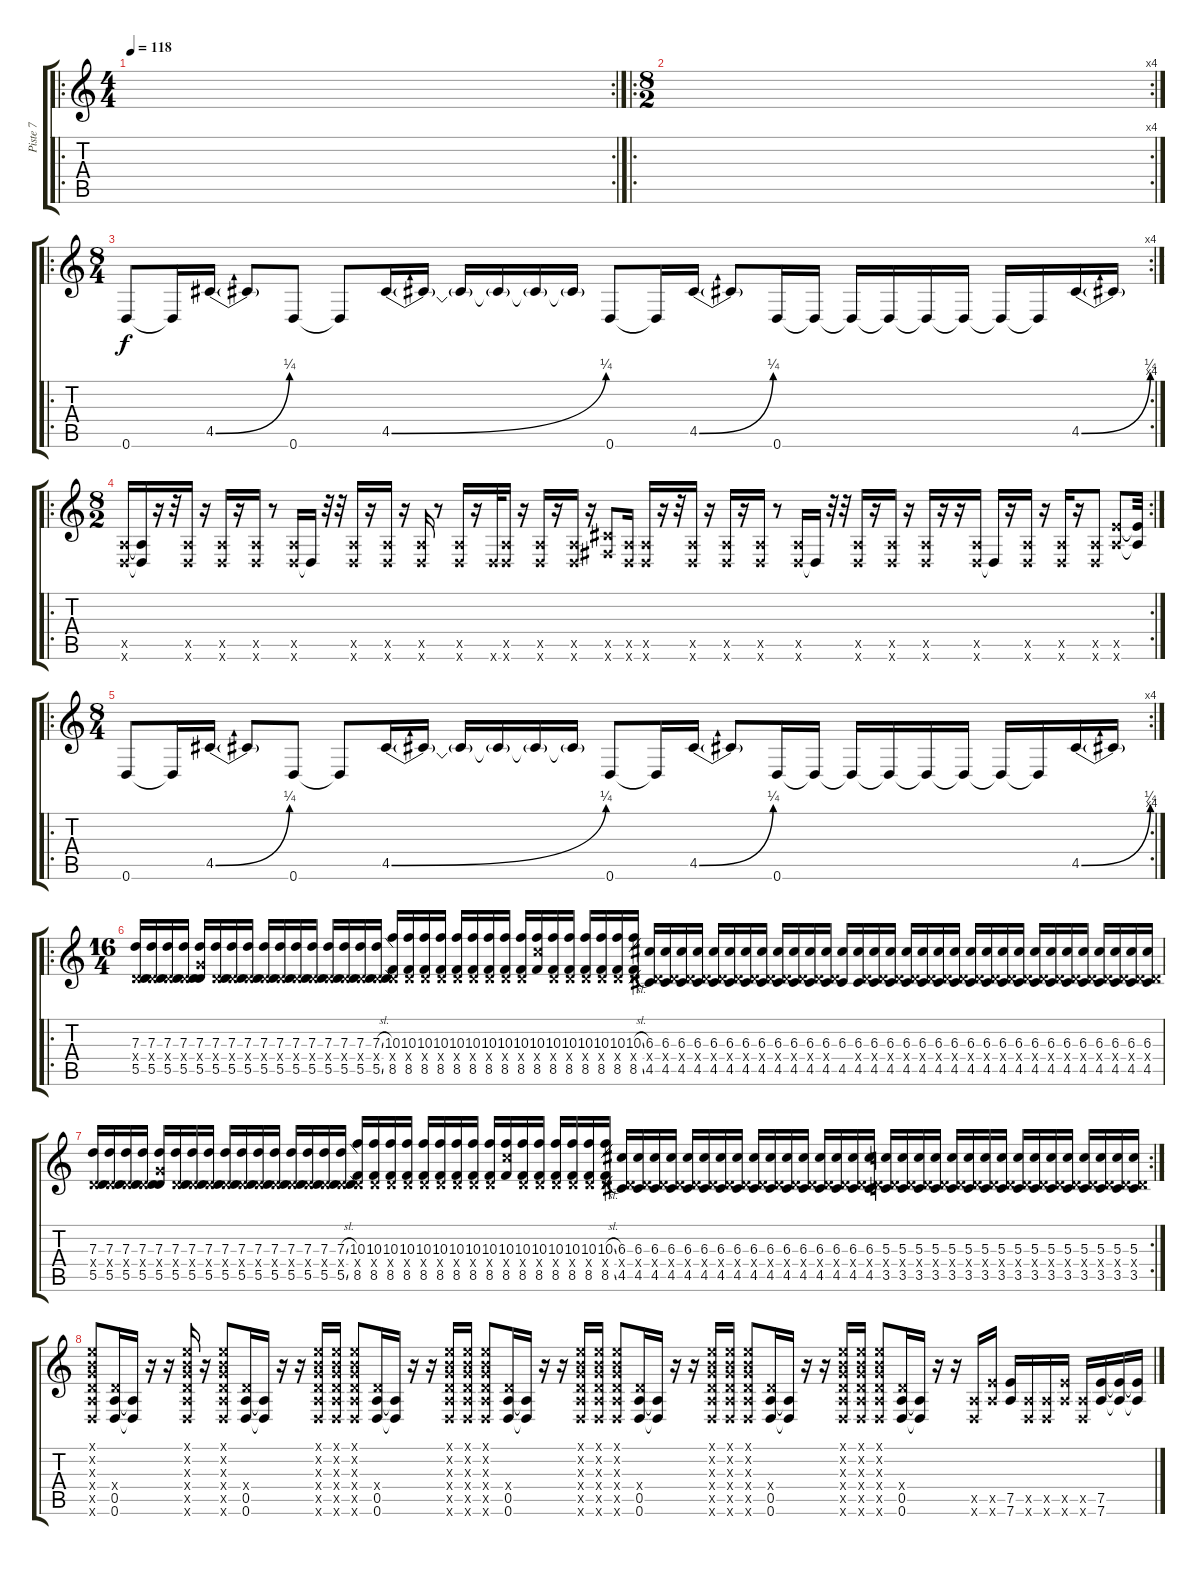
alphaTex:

\track ("Piste 7" "Piste 7") {instrument distortionguitar}
\staff {score tabs}
\tuning (E4 B3 G3 D3 A2 D2) {hide}
\ro
\rc 2
\ts (4 4)
\tempo 118
\clef g2
\ks c
|
\ro
\rc 4
\ts (8 2)
|
\ro
\rc 4
\ts (8 4)
0.6.8 0.6{t}.16 4.5{be (bend 0 0 60 1)}.16 4.5{t}.8 0.6.8 0.6{t}.8 4.5{be (bend 0 0 60 1)}.16 4.5{t}.16 4.5{t}.16 4.5{t}.16 4.5{t}.16 4.5{t}.16 0.6.8 0.6{t}.16 4.5{be (bend 0 0 60 1)}.16 4.5{t}.8 0.6.16 0.6{t}.16 0.6{t}.16 0.6{t}.16 0.6{t}.16 0.6{t}.16 0.6{t}.16 0.6{t}.16 4.5{be (bend 0 0 60 1)}.16 4.5{t}.16 |
\ro
\rc 2
\ts (8 2)
(0.5{x} 0.6{x}).16 (0.5{t} 0.6{t}).16 r.16 r.32 (0.5{x} 0.6{x}).16 r.16 (0.5{x} 0.6{x}).16 r.16 (0.5{x} 0.6{x}).16 r.8 (0.5{x} 0.6{x}).16 0.6{t}.16 r.32 r.32 (0.5{x} 0.6{x}).16 r.16 (0.5{x} 0.6{x}).16 r.16 (0.5{x} 0.6{x}).16 r.8 (0.5{x} 0.6{x}).16 r.16 0.6{x}.32 (0.5{x} 0.6{x}).16 r.16 (0.5{x} 0.6{x}).16 r.16 (0.5{x} 0.6{x}).16 r.16 (4.5{x} 4.6{x}).8 (0.5{x} 0.6{x}).16 (0.5{x} 0.6{x}).16 r.16 r.32 (0.5{x} 0.6{x}).16 r.16 (0.5{x} 0.6{x}).16 r.16 (0.5{x} 0.6{x}).16 r.8 (0.5{x} 0.6{x}).16 0.6{t}.16 r.32 r.32 (0.5{x} 0.6{x}).16 r.16 (0.5{x} 0.6{x}).16 r.16 (0.5{x} 0.6{x}).16 r.16 r.16 (0.5{x} 0.6{x}).16 0.6{t}.16 r.16 (0.5{x} 0.6{x}).16 r.16 (0.5{x} 0.6{x}).16 r.16 (0.5{x} 0.6{x}).8 (7.5{x} 7.6{x}).8{volume 16} (7.5{t} 7.6{t}).32 |
\ro
\rc 4
\ts (8 4)
0.6.8 0.6{t}.16 4.5{be (bend 0 0 60 1)}.16 4.5{t}.8 0.6.8 0.6{t}.8 4.5{be (bend 0 0 60 1)}.16 4.5{t}.16 4.5{t}.16 4.5{t}.16 4.5{t}.16 4.5{t}.16 0.6.8 0.6{t}.16 4.5{be (bend 0 0 60 1)}.16 4.5{t}.8 0.6.16 0.6{t}.16 0.6{t}.16 0.6{t}.16 0.6{t}.16 0.6{t}.16 0.6{t}.16 0.6{t}.16 4.5{be (bend 0 0 60 1)}.16 4.5{t}.16 |
\ro
\ts (16 4)
(7.3 0.4{x} 5.5).16 (7.3 0.4{x} 5.5).16 (7.3 0.4{x} 5.5).16 (7.3 0.4{x} 5.5).16 (7.3 5.4{x} 5.5).16 (7.3 0.4{x} 5.5).16 (7.3 0.4{x} 5.5).16 (7.3 0.4{x} 5.5).16 (7.3 0.4{x} 5.5).16 (7.3 0.4{x} 5.5).16 (7.3 0.4{x} 5.5).16 (7.3 0.4{x} 5.5).16 (7.3 0.4{x} 5.5).16 (7.3 0.4{x} 5.5).16 (7.3 0.4{x} 5.5).16 (7.3{sl} 0.4{x} 5.5{sl}).16 (10.3 0.4{x} 8.5).16 (10.3 0.4{x} 8.5).16 (10.3 0.4{x} 8.5).16 (10.3 0.4{x} 8.5).16 (10.3 0.4{x} 8.5).16 (10.3 0.4{x} 8.5).16 (10.3 0.4{x} 8.5).16 (10.3 0.4{x} 8.5).16 (10.3 0.4{x} 8.5).16 (10.3 10.4{x} 8.5).16 (10.3 0.4{x} 8.5).16 (10.3 0.4{x} 8.5).16 (10.3 0.4{x} 8.5).16 (10.3 0.4{x} 8.5).16 (10.3 0.4{x} 8.5).16 (10.3{sl} 0.4{x} 8.5{sl}).16 (6.3 0.4{x} 4.5).16 (6.3 0.4{x} 4.5).16 (6.3 0.4{x} 4.5).16 (6.3 0.4{x} 4.5).16 (6.3 0.4{x} 4.5).16 (6.3 0.4{x} 4.5).16 (6.3 0.4{x} 4.5).16 (6.3 0.4{x} 4.5).16 (6.3 0.4{x} 4.5).16 (6.3 0.4{x} 4.5).16 (6.3 0.4{x} 4.5).16 (6.3 0.4{x} 4.5).16 (6.3 4.5).16 (6.3 0.4{x} 4.5).16 (6.3 0.4{x} 4.5).16 (6.3 0.4{x} 4.5).16 (6.3 0.4{x} 4.5).16 (6.3 0.4{x} 4.5).16 (6.3 0.4{x} 4.5).16 (6.3 0.4{x} 4.5).16 (6.3 0.4{x} 4.5).16 (6.3 0.4{x} 4.5).16 (6.3 0.4{x} 4.5).16 (6.3 0.4{x} 4.5).16 (6.3 0.4{x} 4.5).16 (6.3 0.4{x} 4.5).16 (6.3 0.4{x} 4.5).16 (6.3 0.4{x} 4.5).16 (6.3 0.4{x} 4.5).16 (6.3 0.4{x} 4.5).16 (6.3 0.4{x} 4.5).16 (6.3 0.4{x} 4.5).16 |
\rc 2
(7.3 0.4{x} 5.5).16 (7.3 0.4{x} 5.5).16 (7.3 0.4{x} 5.5).16 (7.3 0.4{x} 5.5).16 (7.3 5.4{x} 5.5).16 (7.3 0.4{x} 5.5).16 (7.3 0.4{x} 5.5).16 (7.3 0.4{x} 5.5).16 (7.3 0.4{x} 5.5).16 (7.3 0.4{x} 5.5).16 (7.3 0.4{x} 5.5).16 (7.3 0.4{x} 5.5).16 (7.3 0.4{x} 5.5).16 (7.3 0.4{x} 5.5).16 (7.3 0.4{x} 5.5).16 (7.3{sl} 0.4{x} 5.5{sl}).16 (10.3 0.4{x} 8.5).16 (10.3 0.4{x} 8.5).16 (10.3 0.4{x} 8.5).16 (10.3 0.4{x} 8.5).16 (10.3 0.4{x} 8.5).16 (10.3 0.4{x} 8.5).16 (10.3 0.4{x} 8.5).16 (10.3 0.4{x} 8.5).16 (10.3 0.4{x} 8.5).16 (10.3 10.4{x} 8.5).16 (10.3 0.4{x} 8.5).16 (10.3 0.4{x} 8.5).16 (10.3 0.4{x} 8.5).16 (10.3 0.4{x} 8.5).16 (10.3 0.4{x} 8.5).16 (10.3{sl} 0.4{x} 8.5{sl}).16 (6.3 0.4{x} 4.5).16 (6.3 0.4{x} 4.5).16 (6.3 0.4{x} 4.5).16 (6.3 0.4{x} 4.5).16 (6.3 0.4{x} 4.5).16 (6.3 0.4{x} 4.5).16 (6.3 0.4{x} 4.5).16 (6.3 0.4{x} 4.5).16 (6.3 0.4{x} 4.5).16 (6.3 0.4{x} 4.5).16 (6.3 0.4{x} 4.5).16 (6.3 0.4{x} 4.5).16 (6.3 0.4{x} 4.5).16 (6.3 0.4{x} 4.5).16 (6.3 0.4{x} 4.5).16 (6.3 0.4{x} 4.5).16 (5.3 0.4{x} 3.5).16 (5.3 0.4{x} 3.5).16 (5.3 0.4{x} 3.5).16 (5.3 0.4{x} 3.5).16 (5.3 0.4{x} 3.5).16 (5.3 0.4{x} 3.5).16 (5.3 0.4{x} 3.5).16 (5.3 0.4{x} 3.5).16 (5.3 0.4{x} 3.5).16 (5.3 0.4{x} 3.5).16 (5.3 0.4{x} 3.5).16 (5.3 0.4{x} 3.5).16 (5.3 0.4{x} 3.5).16 (5.3 0.4{x} 3.5).16 (5.3 0.4{x} 3.5).16 (5.3 0.4{x} 3.5).16 |
(0.1{x} 0.2{x} 0.3{x} 0.4{x} 0.5{x} 0.6{x}).8{volume 16} (0.4{x} 0.5 0.6).16{volume 16} (0.5{t} 0.6{t}).16 r.16 r.16 (0.1{x} 0.2{x} 0.3{x} 0.4{x} 0.5{x} 0.6{x}).16 r.16 (0.1{x} 0.2{x} 0.3{x} 0.4{x} 0.5{x} 0.6{x}).8 (0.4{x} 0.5 0.6).16 (0.5{t} 0.6{t}).16 r.16 r.16 (0.1{x} 0.2{x} 0.3{x} 0.4{x} 0.5{x} 0.6{x}).16 (0.1{x} 0.2{x} 0.3{x} 0.4{x} 0.5{x} 0.6{x}).16 (0.1{x} 0.2{x} 0.3{x} 0.4{x} 0.5{x} 0.6{x}).8 (0.4{x} 0.5 0.6).16 (0.5{t} 0.6{t}).16 r.16 r.16 (0.1{x} 0.2{x} 0.3{x} 0.4{x} 0.5{x} 0.6{x}).16 (0.1{x} 0.2{x} 0.3{x} 0.4{x} 0.5{x} 0.6{x}).16 (0.1{x} 0.2{x} 0.3{x} 0.4{x} 0.5{x} 0.6{x}).8 (0.4{x} 0.5 0.6).16 (0.5{t} 0.6{t}).16 r.16 r.16 (0.1{x} 0.2{x} 0.3{x} 0.4{x} 0.5{x} 0.6{x}).16 (0.1{x} 0.2{x} 0.3{x} 0.4{x} 0.5{x} 0.6{x}).16 (0.1{x} 0.2{x} 0.3{x} 0.4{x} 0.5{x} 0.6{x}).8 (0.4{x} 0.5 0.6).16 (0.5{t} 0.6{t}).16 r.16 r.16 (0.1{x} 0.2{x} 0.3{x} 0.4{x} 0.5{x} 0.6{x}).16 (0.1{x} 0.2{x} 0.3{x} 0.4{x} 0.5{x} 0.6{x}).16 (0.1{x} 0.2{x} 0.3{x} 0.4{x} 0.5{x} 0.6{x}).8 (0.4{x} 0.5 0.6).16 (0.5{t} 0.6{t}).16 r.16 r.16 (0.1{x} 0.2{x} 0.3{x} 0.4{x} 0.5{x} 0.6{x}).16 (0.1{x} 0.2{x} 0.3{x} 0.4{x} 0.5{x} 0.6{x}).16 (0.1{x} 0.2{x} 0.3{x} 0.4{x} 0.5{x} 0.6{x}).8 (0.4{x} 0.5 0.6).16 (0.5{t} 0.6{t}).16 r.16 r.16 (0.5{x} 0.6{x}).16 (7.5{x} 7.6{x}).16 (7.5 7.6).16 (0.5{x} 0.6{x}).16 (0.5{x} 0.6{x}).16 (7.5{x} 7.6{x}).16 (0.5{x} 0.6{x}).16 (7.5 7.6).16 (7.5{t} 7.6{t}).16 (7.5{t} 7.6{t}).16
